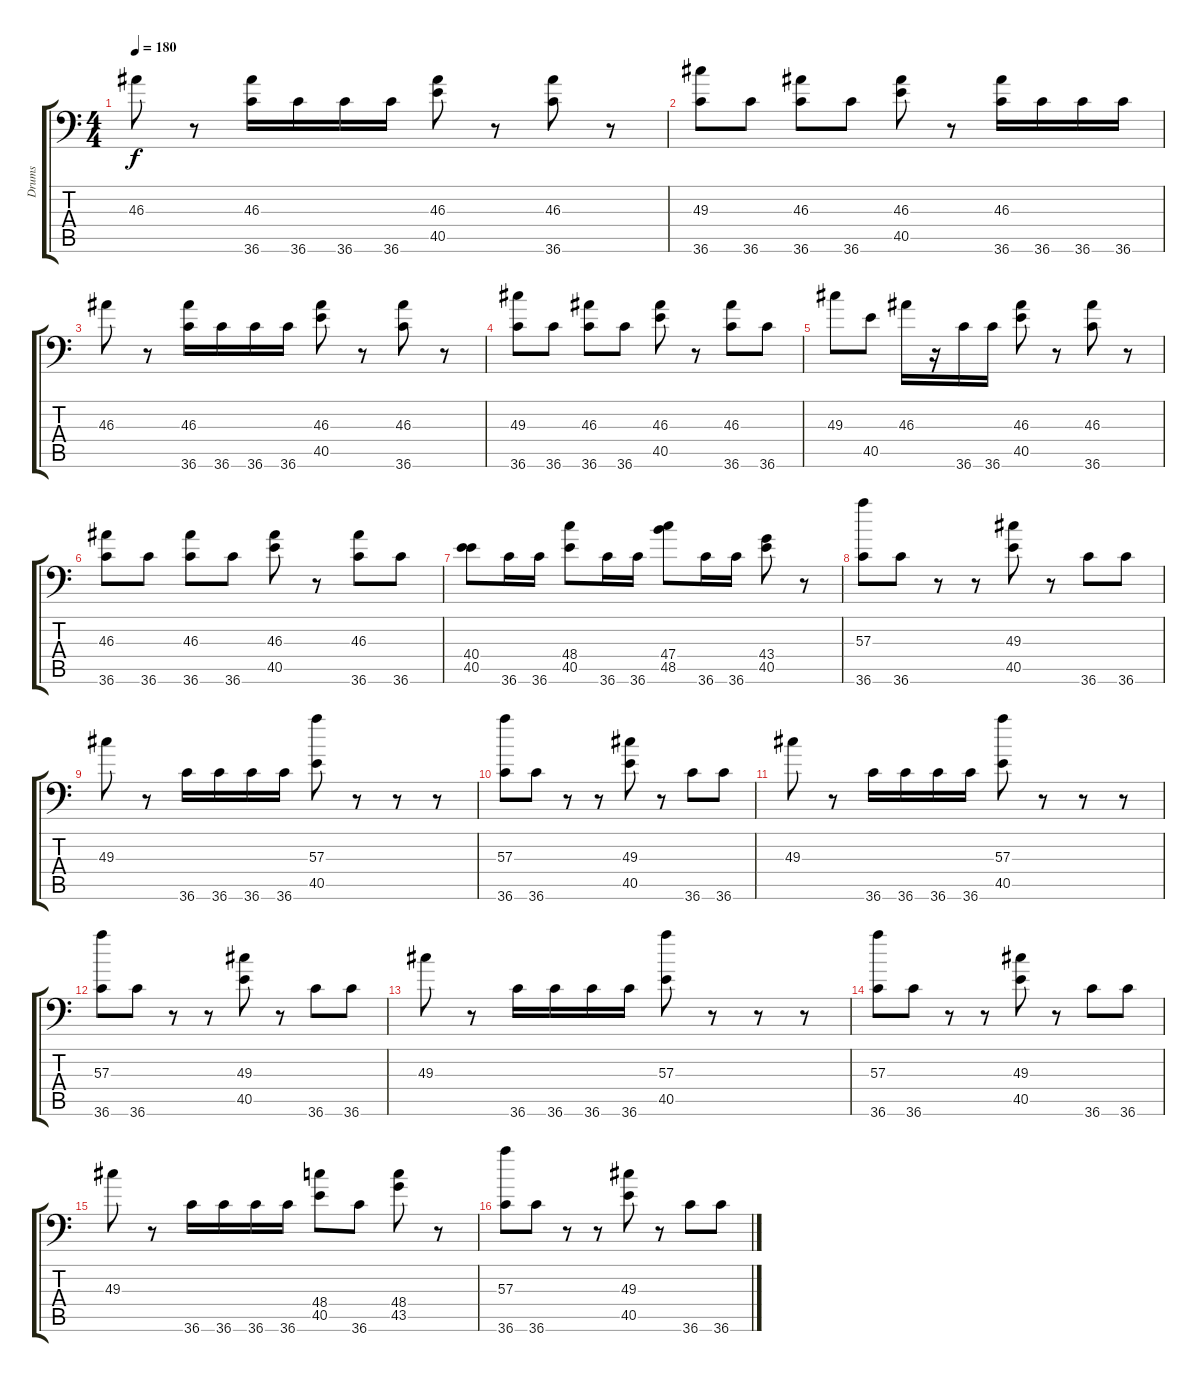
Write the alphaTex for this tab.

\track ("Drums " "Drums ") {instrument acousticgrandpiano}
\staff {score tabs}
\tuning (C-1 C-1 C-1 C-1 C-1 C-1) {hide}
\ts (4 4)
\tempo 180
\clef f4
\ks c
46.3.8{dy f} r.8 (46.3 36.6).16 36.6.16 36.6.16 36.6.16 (46.3 40.5).8 r.8 (46.3 36.6).8 r.8 |
(49.3 36.6).8 36.6.8 (46.3 36.6).8 36.6.8 (46.3 40.5).8 r.8 (46.3 36.6).16 36.6.16 36.6.16 36.6.16 |
46.3.8 r.8 (46.3 36.6).16 36.6.16 36.6.16 36.6.16 (46.3 40.5).8 r.8 (46.3 36.6).8 r.8 |
(49.3 36.6).8 36.6.8 (46.3 36.6).8 36.6.8 (46.3 40.5).8 r.8 (46.3 36.6).8 36.6.8 |
49.3.8 40.5.8 46.3.16 r.16 36.6.16 36.6.16 (46.3 40.5).8 r.8 (46.3 36.6).8 r.8 |
(46.3 36.6).8 36.6.8 (46.3 36.6).8 36.6.8 (46.3 40.5).8 r.8 (46.3 36.6).8 36.6.8 |
(40.4 40.5).8 36.6.16 36.6.16 (48.4 40.5).8 36.6.16 36.6.16 (47.4 48.5).8 36.6.16 36.6.16 (43.4 40.5).8 r.8 |
(57.3 36.6).8 36.6.8 r.8 r.8 (49.3 40.5).8 r.8 36.6.8 36.6.8 |
49.3.8 r.8 36.6.16 36.6.16 36.6.16 36.6.16 (57.3 40.5).8 r.8 r.8 r.8 |
(57.3 36.6).8 36.6.8 r.8 r.8 (49.3 40.5).8 r.8 36.6.8 36.6.8 |
49.3.8 r.8 36.6.16 36.6.16 36.6.16 36.6.16 (57.3 40.5).8 r.8 r.8 r.8 |
(57.3 36.6).8 36.6.8 r.8 r.8 (49.3 40.5).8 r.8 36.6.8 36.6.8 |
49.3.8 r.8 36.6.16 36.6.16 36.6.16 36.6.16 (57.3 40.5).8 r.8 r.8 r.8 |
(57.3 36.6).8 36.6.8 r.8 r.8 (49.3 40.5).8 r.8 36.6.8 36.6.8 |
49.3.8 r.8 36.6.16 36.6.16 36.6.16 36.6.16 (48.4 40.5).8 36.6.8 (48.4 43.5).8 r.8 |
(57.3 36.6).8 36.6.8 r.8 r.8 (49.3 40.5).8 r.8 36.6.8 36.6.8
